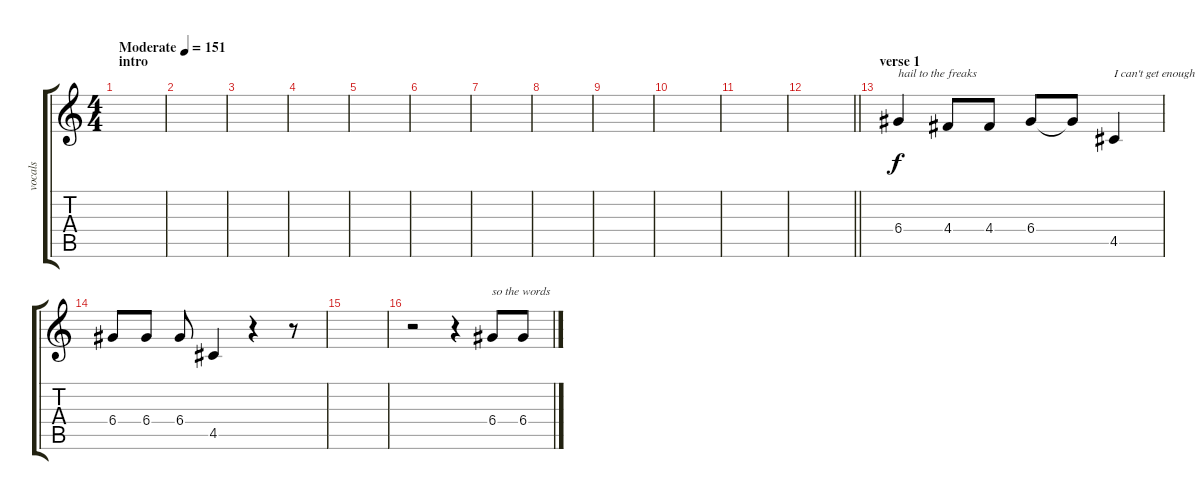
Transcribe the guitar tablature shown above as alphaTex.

\track ("vocals" "vocals") {instrument overdrivenguitar}
\staff {score tabs}
\tuning (E4 B3 G3 D3 A2 E2) {hide}
\ts (4 4)
\section ("" "intro")
\tempo (151 "Moderate")
\clef g2
\ks c
|
|
|
|
|
|
|
|
|
|
|
\barLineRight lightlight
|
\section ("" "verse 1 ")
6.4.4{txt "hail to the freaks"} 4.4.8 4.4.8 6.4.8 6.4{t}.8 4.5.4{txt "I can't get enough"} |
6.4.8 6.4.8 6.4.8 4.5.4 r.4 r.8 |
|
r.2 r.4 6.4.8{txt "so the words"} 6.4.8
